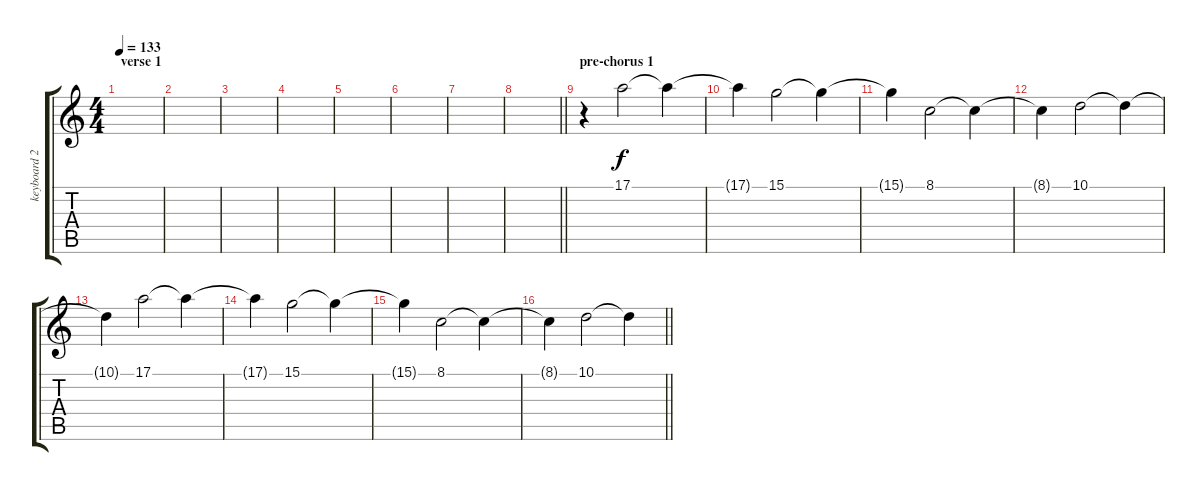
\track ("keyboard 2" "keyboard 2") {instrument synthstrings2}
\staff {score tabs}
\tuning (E4 B3 G3 D3 A2 E2) {hide}
\ts (4 4)
\section ("" "verse 1")
\tempo 133
\clef g2
\ks c
|
|
|
|
|
|
|
\barLineRight lightlight
|
\section ("" "pre-chorus 1")
r.4 17.1.2 17.1{t}.4 |
17.1{t}.4 15.1.2 15.1{t}.4 |
15.1{t}.4 8.1.2 8.1{t}.4 |
8.1{t}.4 10.1.2 10.1{t}.4 |
10.1{t}.4 17.1.2 17.1{t}.4 |
17.1{t}.4 15.1.2 15.1{t}.4 |
15.1{t}.4 8.1.2 8.1{t}.4 |
\barLineRight lightlight
8.1{t}.4 10.1.2 10.1{t}.4
